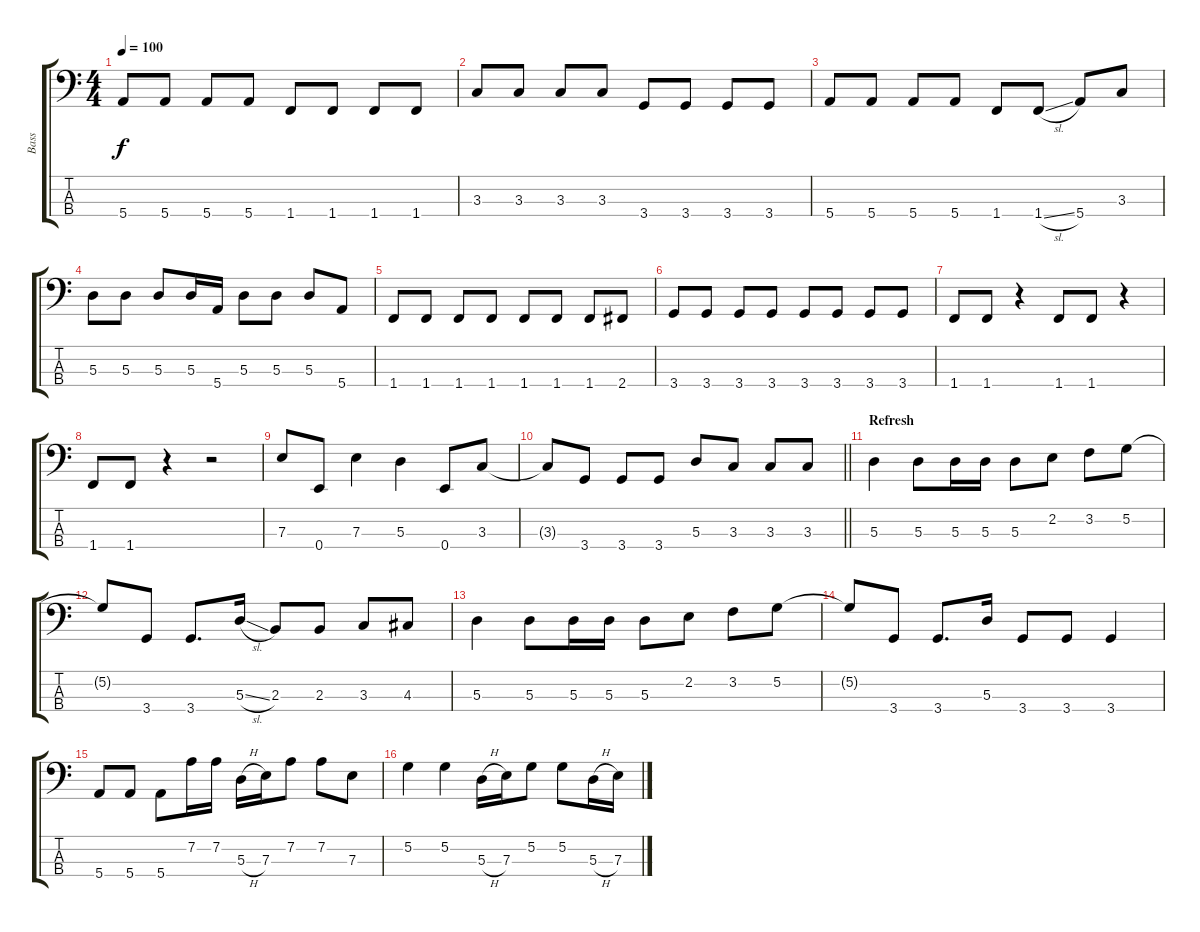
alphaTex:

\track ("Bass" "Bass") {instrument electricbassfinger}
\staff {score tabs}
\tuning (G2 D2 A1 E1) {hide}
\ts (4 4)
\tempo 100
\clef f4
\ks c
5.4.8{dy f} 5.4.8 5.4.8 5.4.8 1.4.8 1.4.8 1.4.8 1.4.8 |
3.3.8 3.3.8 3.3.8 3.3.8 3.4.8 3.4.8 3.4.8 3.4.8 |
5.4.8 5.4.8 5.4.8 5.4.8 1.4.8 1.4{sl}.8 5.4.8 3.3.8 |
5.3.8 5.3.8 5.3.8 5.3.16 5.4.16 5.3.8 5.3.8 5.3.8 5.4.8 |
1.4.8 1.4.8 1.4.8 1.4.8 1.4.8 1.4.8 1.4.8 2.4.8 |
3.4.8 3.4.8 3.4.8 3.4.8 3.4.8 3.4.8 3.4.8 3.4.8 |
1.4.8 1.4.8 r.4 1.4.8 1.4.8 r.4 |
1.4.8 1.4.8 r.4 r.2 |
7.3.8 0.4.8 7.3.4 5.3.4 0.4.8 3.3.8 |
\barLineRight lightlight
3.3{t}.8 3.4.8 3.4.8 3.4.8 5.3.8 3.3.8 3.3.8 3.3.8 |
\section ("" "Refresh")
5.3.4 5.3.8 5.3.16 5.3.16 5.3.8 2.2.8 3.2.8 5.2.8 |
5.2{t}.8 3.4.8 3.4.8{d} 5.3{sl}.16 2.3.8 2.3.8 3.3.8 4.3.8 |
5.3.4 5.3.8 5.3.16 5.3.16 5.3.8 2.2.8 3.2.8 5.2.8 |
5.2{t}.8 3.4.8 3.4.8{d} 5.3.16 3.4.8 3.4.8 3.4.4 |
5.4.8 5.4.8 5.4.8 7.2.16 7.2.16 5.3{h}.16 7.3.16 7.2.8 7.2.8 7.3.8 |
5.2.4 5.2.4 5.3{h}.16 7.3.16 5.2.8 5.2.8 5.3{h}.16 7.3.16
